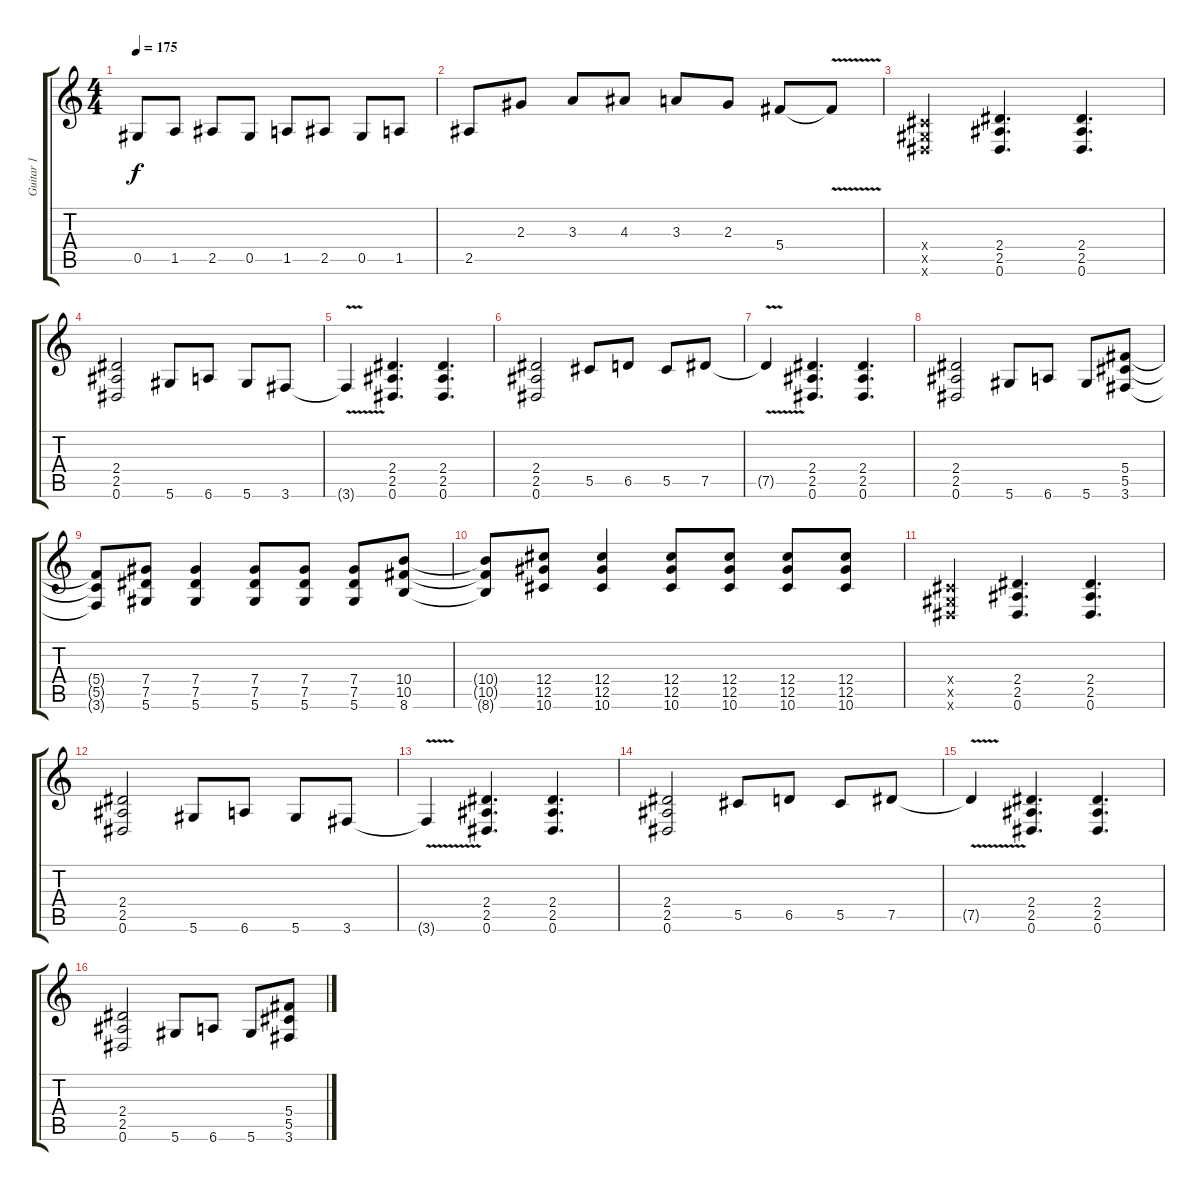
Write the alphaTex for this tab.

\track ("Guitar 1" "Guitar 1") {instrument overdrivenguitar}
\staff {score tabs}
\tuning (Eb4 Bb3 Gb3 Db3 Ab2 Eb2) {hide}
\ts (4 4)
\tempo 175
\clef g2
\ks c
0.5.8{dy f} 1.5.8 2.5.8 0.5.8 1.5.8 2.5.8 0.5.8 1.5.8 |
2.5.8 2.3.8 3.3.8 4.3.8 3.3.8 2.3.8 5.4.8 5.4{v t}.8 |
(0.4{x} 0.5{x} 0.6{x}).4 (2.4 2.5 0.6).4{d} (2.4 2.5 0.6).4{d} |
(2.4 2.5 0.6).2 5.6.8 6.6.8 5.6.8 3.6.8 |
3.6{v t}.4 (2.4 2.5 0.6).4{d} (2.4 2.5 0.6).4{d} |
(2.4 2.5 0.6).2 5.5.8 6.5.8 5.5.8 7.5.8 |
7.5{v t}.4 (2.4 2.5 0.6).4{d} (2.4 2.5 0.6).4{d} |
(2.4 2.5 0.6).2 5.6.8 6.6.8 5.6.8 (5.4 5.5 3.6).8 |
(5.4{t} 5.5{t} 3.6{t}).8 (7.4 7.5 5.6).8 (7.4 7.5 5.6).4 (7.4 7.5 5.6).8 (7.4 7.5 5.6).8 (7.4 7.5 5.6).8 (10.4 10.5 8.6).8 |
(10.4{t} 10.5{t} 8.6{t}).8 (12.4 12.5 10.6).8 (12.4 12.5 10.6).4 (12.4 12.5 10.6).8 (12.4 12.5 10.6).8 (12.4 12.5 10.6).8 (12.4 12.5 10.6).8 |
(0.4{x} 0.5{x} 0.6{x}).4 (2.4 2.5 0.6).4{d} (2.4 2.5 0.6).4{d} |
(2.4 2.5 0.6).2 5.6.8 6.6.8 5.6.8 3.6.8 |
3.6{v t}.4 (2.4 2.5 0.6).4{d} (2.4 2.5 0.6).4{d} |
(2.4 2.5 0.6).2 5.5.8 6.5.8 5.5.8 7.5.8 |
7.5{v t}.4 (2.4 2.5 0.6).4{d} (2.4 2.5 0.6).4{d} |
(2.4 2.5 0.6).2 5.6.8 6.6.8 5.6.8 (5.4 5.5 3.6).8
